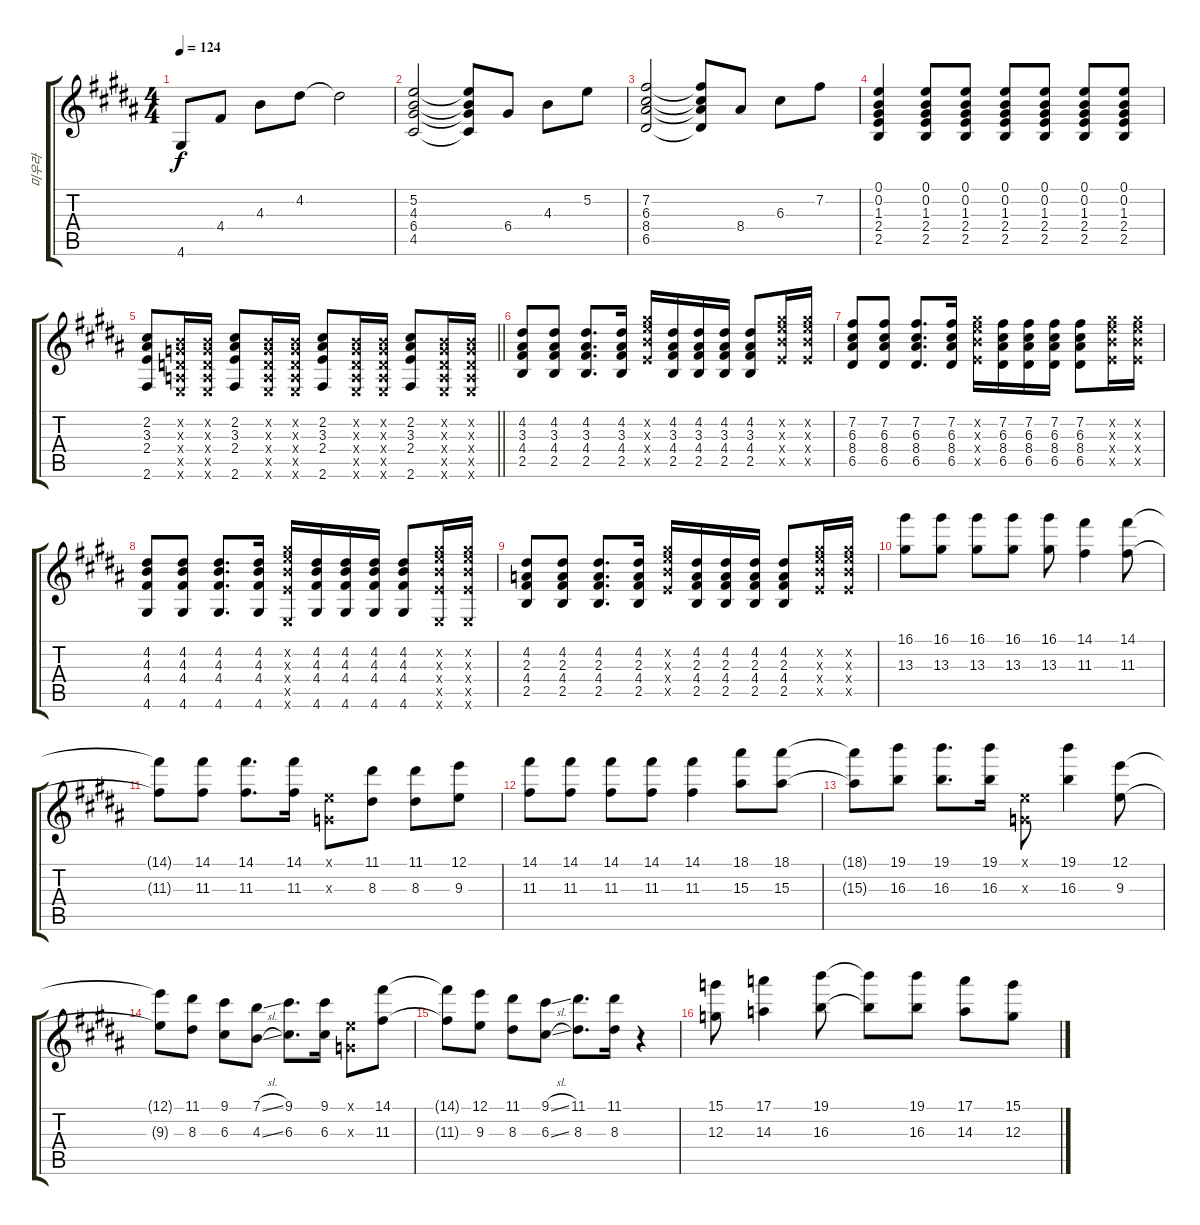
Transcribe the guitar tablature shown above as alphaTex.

\track ("미우라" "미우라") {instrument acousticguitarsteel}
\staff {score tabs}
\tuning (E4 B3 G3 D3 A2 E2) {hide}
\ts (4 4)
\tempo 124
\clef g2
\ks b
4.6.8{dy f} 4.4.8 4.3.8 4.2.8 4.2{t}.2 |
(5.2 4.3 6.4 4.5).2 (5.2{t} 4.3{t} 6.4{t} 4.5{t}).8 6.4.8 4.3.8 5.2.8 |
(7.2 6.3 8.4 6.5).2 (7.2{t} 6.3{t} 8.4{t} 6.5{t}).8 8.4.8 6.3.8 7.2.8 |
(0.1 0.2 1.3 2.4 2.5).4 (0.1 0.2 1.3 2.4 2.5).8 (0.1 0.2 1.3 2.4 2.5).8 (0.1 0.2 1.3 2.4 2.5).8 (0.1 0.2 1.3 2.4 2.5).8 (0.1 0.2 1.3 2.4 2.5).8 (0.1 0.2 1.3 2.4 2.5).8 |
\barLineRight lightlight
(2.2 3.3 2.4 2.6).8 (0.2{x} 0.3{x} 0.4{x} 0.5{x} 0.6{x}).16 (0.2{x} 0.3{x} 0.4{x} 0.5{x} 0.6{x}).16 (2.2 3.3 2.4 2.6).8 (0.2{x} 0.3{x} 0.4{x} 0.5{x} 0.6{x}).16 (0.2{x} 0.3{x} 0.4{x} 0.5{x} 0.6{x}).16 (2.2 3.3 2.4 2.6).8 (0.2{x} 0.3{x} 0.4{x} 0.5{x} 0.6{x}).16 (0.2{x} 0.3{x} 0.4{x} 0.5{x} 0.6{x}).16 (2.2 3.3 2.4 2.6).8 (0.2{x} 0.3{x} 0.4{x} 0.5{x} 0.6{x}).16 (0.2{x} 0.3{x} 0.4{x} 0.5{x} 0.6{x}).16 |
(4.2 3.3 4.4 2.5).8 (4.2 3.3 4.4 2.5).8 (4.2 3.3 4.4 2.5).8{d} (4.2 3.3 4.4 2.5).16 (9.2{x} 9.3{x} 9.4{x} 7.5{x}).16 (4.2 3.3 4.4 2.5).16 (4.2 3.3 4.4 2.5).16 (4.2 3.3 4.4 2.5).16 (4.2 3.3 4.4 2.5).8 (9.2{x} 9.3{x} 9.4{x} 7.5{x}).16 (9.2{x} 9.3{x} 9.4{x} 7.5{x}).16 |
(7.2 6.3 8.4 6.5).8 (7.2 6.3 8.4 6.5).8 (7.2 6.3 8.4 6.5).8{d} (7.2 6.3 8.4 6.5).16 (9.2{x} 9.3{x} 9.4{x} 7.5{x}).16 (7.2 6.3 8.4 6.5).16 (7.2 6.3 8.4 6.5).16 (7.2 6.3 8.4 6.5).16 (7.2 6.3 8.4 6.5).8 (9.2{x} 9.3{x} 9.4{x} 7.5{x}).16 (9.2{x} 9.3{x} 9.4{x} 7.5{x}).16 |
(4.2 4.3 4.4 4.6).8 (4.2 4.3 4.4 4.6).8 (4.2 4.3 4.4 4.6).8{d} (4.2 4.3 4.4 4.6).16 (9.2{x} 9.3{x} 9.4{x} 7.5{x} 0.6{x}).16 (4.2 4.3 4.4 4.6).16 (4.2 4.3 4.4 4.6).16 (4.2 4.3 4.4 4.6).16 (4.2 4.3 4.4 4.6).8 (9.2{x} 9.3{x} 9.4{x} 7.5{x} 0.6{x}).16 (9.2{x} 9.3{x} 9.4{x} 7.5{x} 0.6{x}).16 |
(4.2 2.3 4.4 2.5).8 (4.2 2.3 4.4 2.5).8 (4.2 2.3 4.4 2.5).8{d} (4.2 2.3 4.4 2.5).16 (9.2{x} 9.3{x} 9.4{x} 7.5{x}).16 (4.2 2.3 4.4 2.5).16 (4.2 2.3 4.4 2.5).16 (4.2 2.3 4.4 2.5).16 (4.2 2.3 4.4 2.5).8 (9.2{x} 9.3{x} 9.4{x} 7.5{x}).16 (9.2{x} 9.3{x} 9.4{x} 7.5{x}).16 |
(16.1 13.3).8{volume 12} (16.1 13.3).8 (16.1 13.3).8 (16.1 13.3).8 (16.1 13.3).8 (14.1 11.3).4 (14.1 11.3).8 |
(14.1{t} 11.3{t}).8 (14.1 11.3).8 (14.1 11.3).8{d} (14.1 11.3).16 (0.1{x} 0.3{x}).8 (11.1 8.3).8 (11.1 8.3).8 (12.1 9.3).8 |
(14.1 11.3).8 (14.1 11.3).8 (14.1 11.3).8 (14.1 11.3).8 (14.1 11.3).4 (18.1 15.3).8 (18.1 15.3).8 |
(18.1{t} 15.3{t}).8 (19.1 16.3).8 (19.1 16.3).8{d} (19.1 16.3).16 (0.1{x} 0.3{x}).8 (19.1 16.3).4 (12.1 9.3).8 |
(12.1{t} 9.3{t}).8 (11.1 8.3).8 (9.1 6.3).8 (7.1{sl} 4.3{sl}).8 (9.1 6.3).8{d} (9.1 6.3).16 (0.1{x} 0.3{x}).8 (14.1 11.3).8 |
(14.1{t} 11.3{t}).8 (12.1 9.3).8 (11.1 8.3).8 (9.1{sl} 6.3{sl}).8 (11.1 8.3).8{d} (11.1 8.3).16 r.4 |
(15.1 12.3).8 (17.1 14.3).4 (19.1 16.3).8 (19.1{t} 16.3{t}).8 (19.1 16.3).8 (17.1 14.3).8 (15.1 12.3).8
